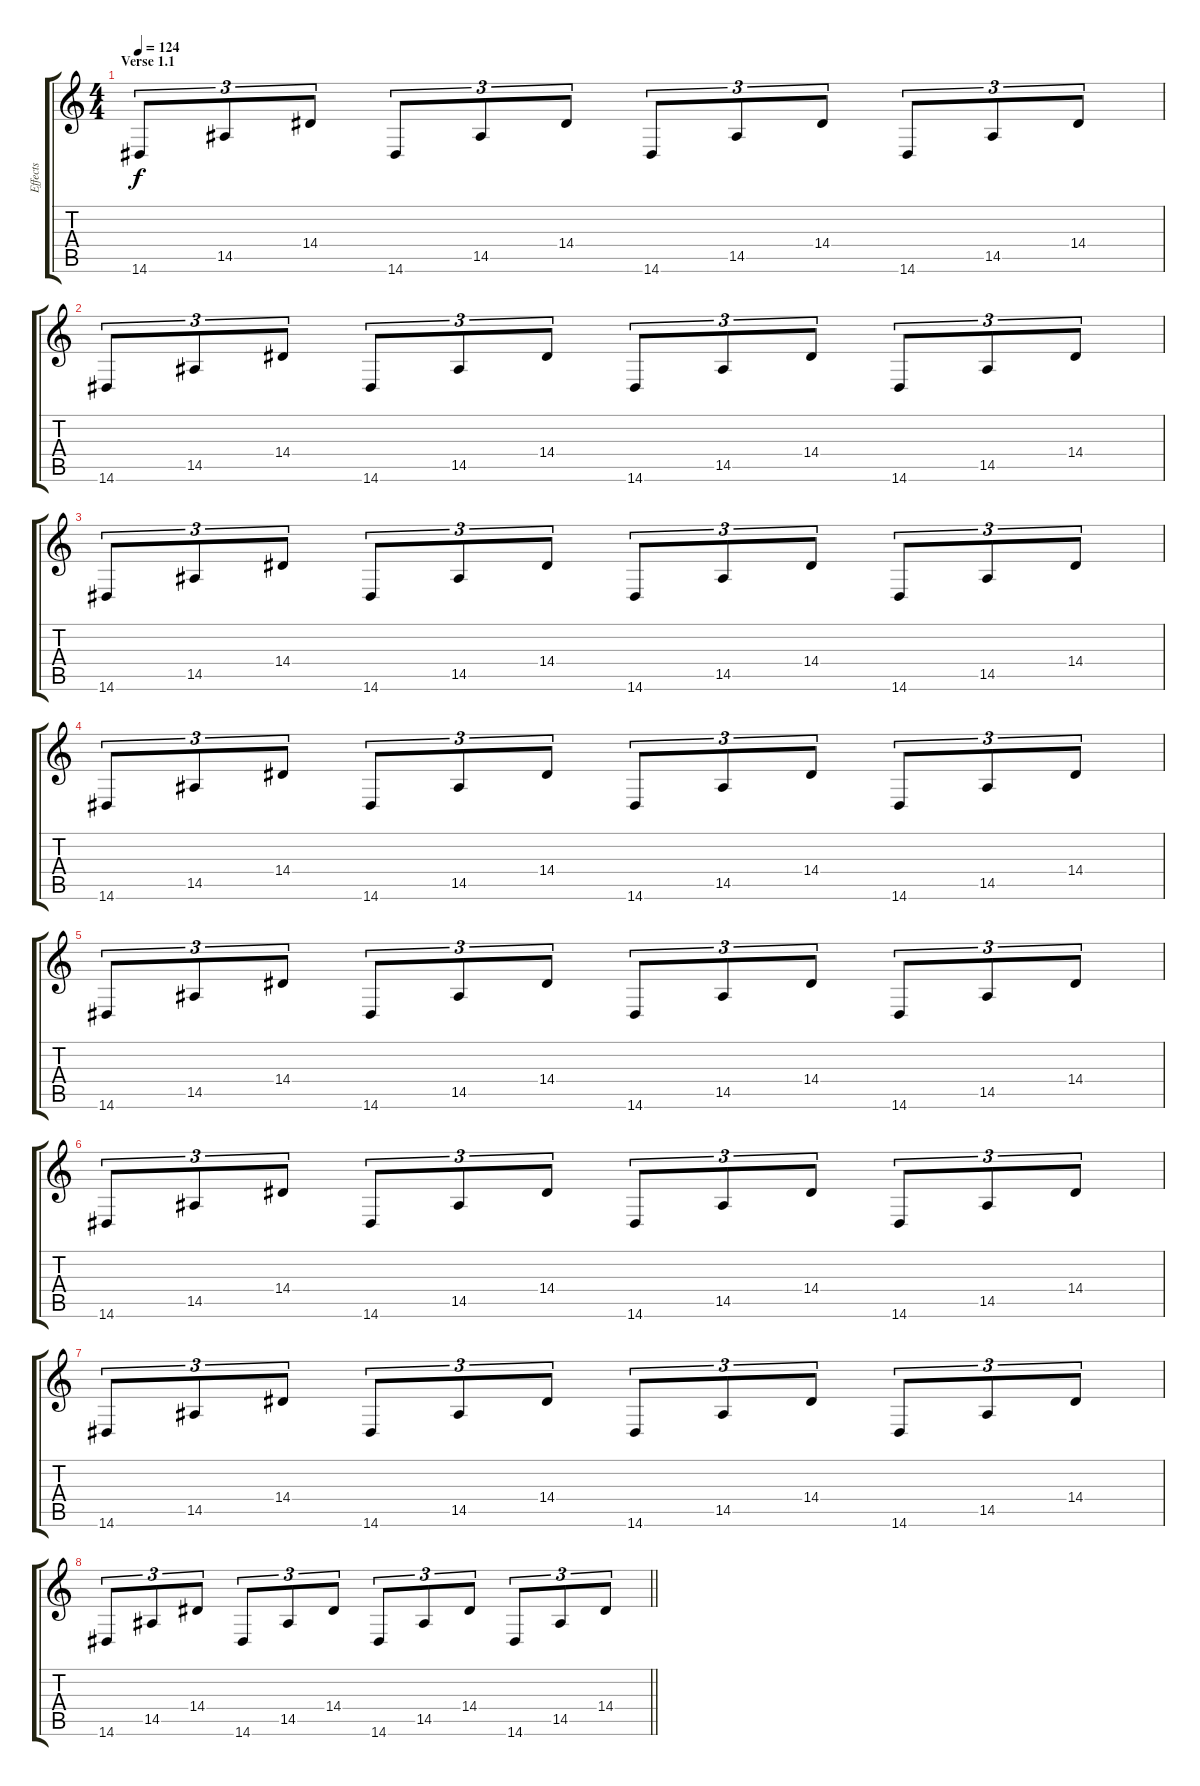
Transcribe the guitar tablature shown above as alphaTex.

\track ("Effects" "Effects") {instrument lead1square}
\staff {score tabs}
\tuning (Eb4 Bb3 Gb3 Db3 Ab2 Db2) {hide}
\ts (4 4)
\section ("" "Verse 1.1")
\tempo 124
\clef g2
\ks c
14.6.8{tu (3 2) dy f volume 5} 14.5.8{tu (3 2) volume 7} 14.4.8{tu (3 2)} 14.6.8{tu (3 2)} 14.5.8{tu (3 2)} 14.4.8{tu (3 2)} 14.6.8{tu (3 2)} 14.5.8{tu (3 2)} 14.4.8{tu (3 2)} 14.6.8{tu (3 2)} 14.5.8{tu (3 2)} 14.4.8{tu (3 2)} |
14.6.8{tu (3 2) volume 5} 14.5.8{tu (3 2)} 14.4.8{tu (3 2)} 14.6.8{tu (3 2)} 14.5.8{tu (3 2)} 14.4.8{tu (3 2)} 14.6.8{tu (3 2)} 14.5.8{tu (3 2)} 14.4.8{tu (3 2)} 14.6.8{tu (3 2)} 14.5.8{tu (3 2)} 14.4.8{tu (3 2)} |
14.6.8{tu (3 2) volume 7} 14.5.8{tu (3 2)} 14.4.8{tu (3 2)} 14.6.8{tu (3 2)} 14.5.8{tu (3 2)} 14.4.8{tu (3 2)} 14.6.8{tu (3 2)} 14.5.8{tu (3 2)} 14.4.8{tu (3 2)} 14.6.8{tu (3 2)} 14.5.8{tu (3 2)} 14.4.8{tu (3 2)} |
14.6.8{tu (3 2) volume 5} 14.5.8{tu (3 2)} 14.4.8{tu (3 2)} 14.6.8{tu (3 2)} 14.5.8{tu (3 2)} 14.4.8{tu (3 2)} 14.6.8{tu (3 2)} 14.5.8{tu (3 2)} 14.4.8{tu (3 2)} 14.6.8{tu (3 2)} 14.5.8{tu (3 2)} 14.4.8{tu (3 2)} |
14.6.8{tu (3 2) volume 5} 14.5.8{tu (3 2) volume 7} 14.4.8{tu (3 2)} 14.6.8{tu (3 2)} 14.5.8{tu (3 2)} 14.4.8{tu (3 2)} 14.6.8{tu (3 2)} 14.5.8{tu (3 2)} 14.4.8{tu (3 2)} 14.6.8{tu (3 2)} 14.5.8{tu (3 2)} 14.4.8{tu (3 2)} |
14.6.8{tu (3 2) volume 5} 14.5.8{tu (3 2)} 14.4.8{tu (3 2)} 14.6.8{tu (3 2)} 14.5.8{tu (3 2)} 14.4.8{tu (3 2)} 14.6.8{tu (3 2)} 14.5.8{tu (3 2)} 14.4.8{tu (3 2)} 14.6.8{tu (3 2)} 14.5.8{tu (3 2)} 14.4.8{tu (3 2)} |
14.6.8{tu (3 2) volume 7} 14.5.8{tu (3 2)} 14.4.8{tu (3 2)} 14.6.8{tu (3 2)} 14.5.8{tu (3 2)} 14.4.8{tu (3 2)} 14.6.8{tu (3 2)} 14.5.8{tu (3 2)} 14.4.8{tu (3 2)} 14.6.8{tu (3 2)} 14.5.8{tu (3 2)} 14.4.8{tu (3 2)} |
\barLineRight lightlight
14.6.8{tu (3 2) volume 5} 14.5.8{tu (3 2)} 14.4.8{tu (3 2)} 14.6.8{tu (3 2)} 14.5.8{tu (3 2)} 14.4.8{tu (3 2)} 14.6.8{tu (3 2)} 14.5.8{tu (3 2)} 14.4.8{tu (3 2)} 14.6.8{tu (3 2)} 14.5.8{tu (3 2)} 14.4.8{tu (3 2)}
